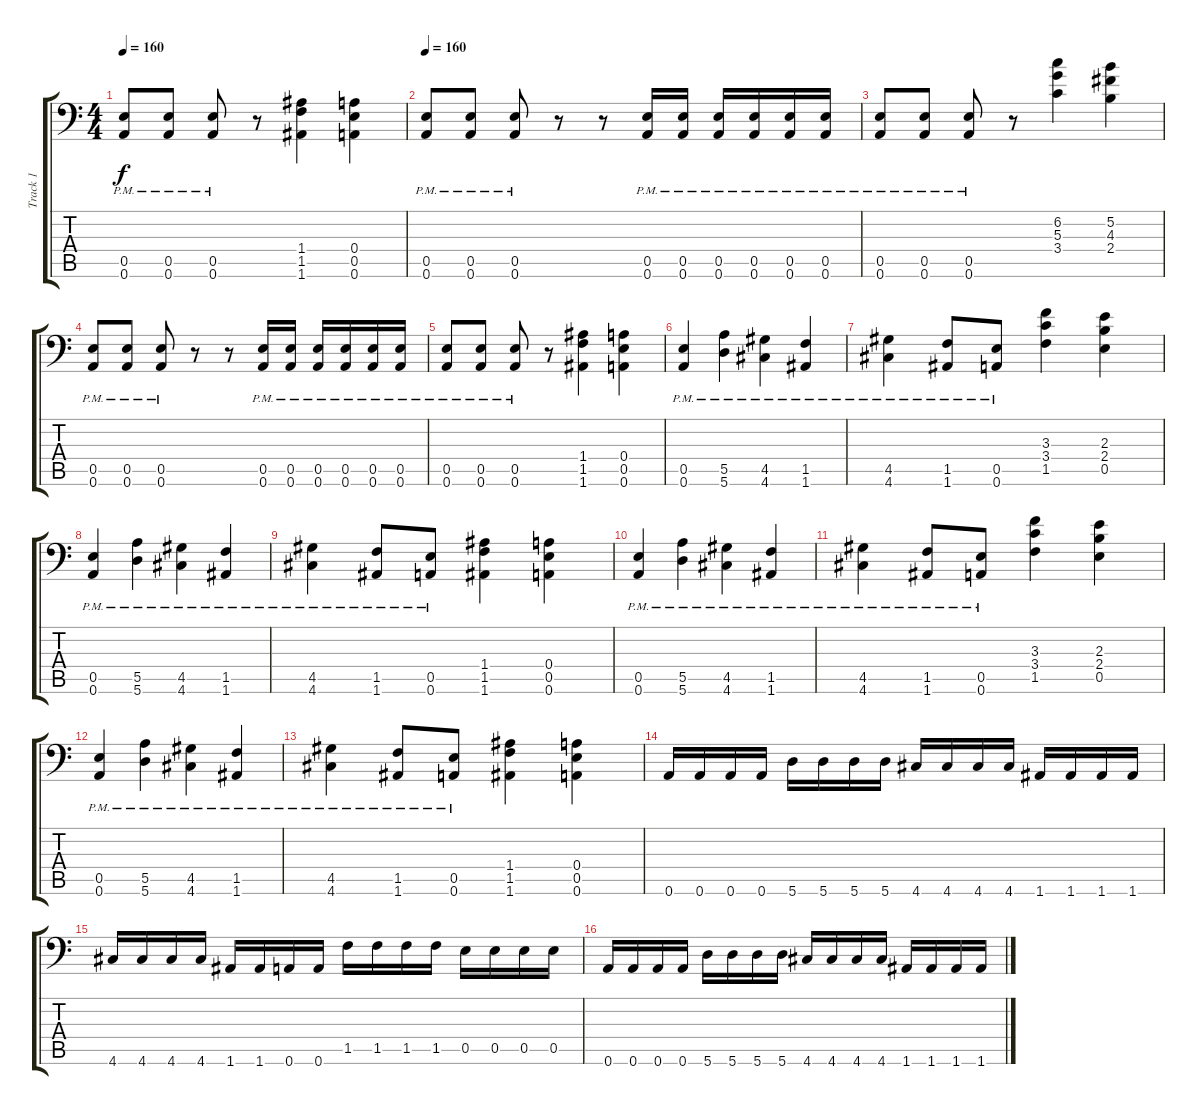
\track ("Track 1" "Track 1") {instrument distortionguitar}
\staff {score tabs}
\tuning (B3 Gb3 D3 A2 E2 A1) {hide}
\ts (4 4)
\tempo 160
\clef f4
\ks c
(0.5{pm} 0.6{pm}).8{dy f} (0.5{pm} 0.6{pm}).8 (0.5{pm} 0.6{pm}).8 r.8 (1.4 1.5 1.6).4 (0.4 0.5 0.6).4 |
\tempo 160
(0.5{pm} 0.6{pm}).8 (0.5{pm} 0.6{pm}).8 (0.5{pm} 0.6{pm}).8 r.8 r.8 (0.5{pm} 0.6{pm}).16 (0.5{pm} 0.6{pm}).16 (0.5{pm} 0.6{pm}).16 (0.5{pm} 0.6{pm}).16 (0.5{pm} 0.6{pm}).16 (0.5{pm} 0.6{pm}).16 |
(0.5{pm} 0.6{pm}).8 (0.5{pm} 0.6{pm}).8 (0.5{pm} 0.6{pm}).8 r.8 (6.2 5.3 3.4).4 (5.2 4.3 2.4).4 |
(0.5{pm} 0.6{pm}).8 (0.5{pm} 0.6{pm}).8 (0.5{pm} 0.6{pm}).8 r.8 r.8 (0.5{pm} 0.6{pm}).16 (0.5{pm} 0.6{pm}).16 (0.5{pm} 0.6{pm}).16 (0.5{pm} 0.6{pm}).16 (0.5{pm} 0.6{pm}).16 (0.5{pm} 0.6{pm}).16 |
(0.5{pm} 0.6{pm}).8 (0.5{pm} 0.6{pm}).8 (0.5{pm} 0.6{pm}).8 r.8 (1.4 1.5 1.6).4 (0.4 0.5 0.6).4 |
(0.5{pm} 0.6{pm}).4 (5.5{pm} 5.6{pm}).4 (4.5{pm} 4.6{pm}).4 (1.5{pm} 1.6{pm}).4 |
(4.5{pm} 4.6{pm}).4 (1.5{pm} 1.6{pm}).8 (0.5{pm} 0.6{pm}).8 (3.3 3.4 1.5).4 (2.3 2.4 0.5).4 |
(0.5{pm} 0.6{pm}).4 (5.5{pm} 5.6{pm}).4 (4.5{pm} 4.6{pm}).4 (1.5{pm} 1.6{pm}).4 |
(4.5{pm} 4.6{pm}).4 (1.5{pm} 1.6{pm}).8 (0.5{pm} 0.6{pm}).8 (1.4 1.5 1.6).4 (0.4 0.5 0.6).4 |
(0.5{pm} 0.6{pm}).4 (5.5{pm} 5.6{pm}).4 (4.5{pm} 4.6{pm}).4 (1.5{pm} 1.6{pm}).4 |
(4.5{pm} 4.6{pm}).4 (1.5{pm} 1.6{pm}).8 (0.5{pm} 0.6{pm}).8 (3.3 3.4 1.5).4 (2.3 2.4 0.5).4 |
(0.5{pm} 0.6{pm}).4 (5.5{pm} 5.6{pm}).4 (4.5{pm} 4.6{pm}).4 (1.5{pm} 1.6{pm}).4 |
(4.5{pm} 4.6{pm}).4 (1.5{pm} 1.6{pm}).8 (0.5{pm} 0.6{pm}).8 (1.4 1.5 1.6).4 (0.4 0.5 0.6).4 |
0.6.16 0.6.16 0.6.16 0.6.16 5.6.16 5.6.16 5.6.16 5.6.16 4.6.16 4.6.16 4.6.16 4.6.16 1.6.16 1.6.16 1.6.16 1.6.16 |
4.6.16 4.6.16 4.6.16 4.6.16 1.6.16 1.6.16 0.6.16 0.6.16 1.5.16 1.5.16 1.5.16 1.5.16 0.5.16 0.5.16 0.5.16 0.5.16 |
0.6.16 0.6.16 0.6.16 0.6.16 5.6.16 5.6.16 5.6.16 5.6.16 4.6.16 4.6.16 4.6.16 4.6.16 1.6.16 1.6.16 1.6.16 1.6.16
